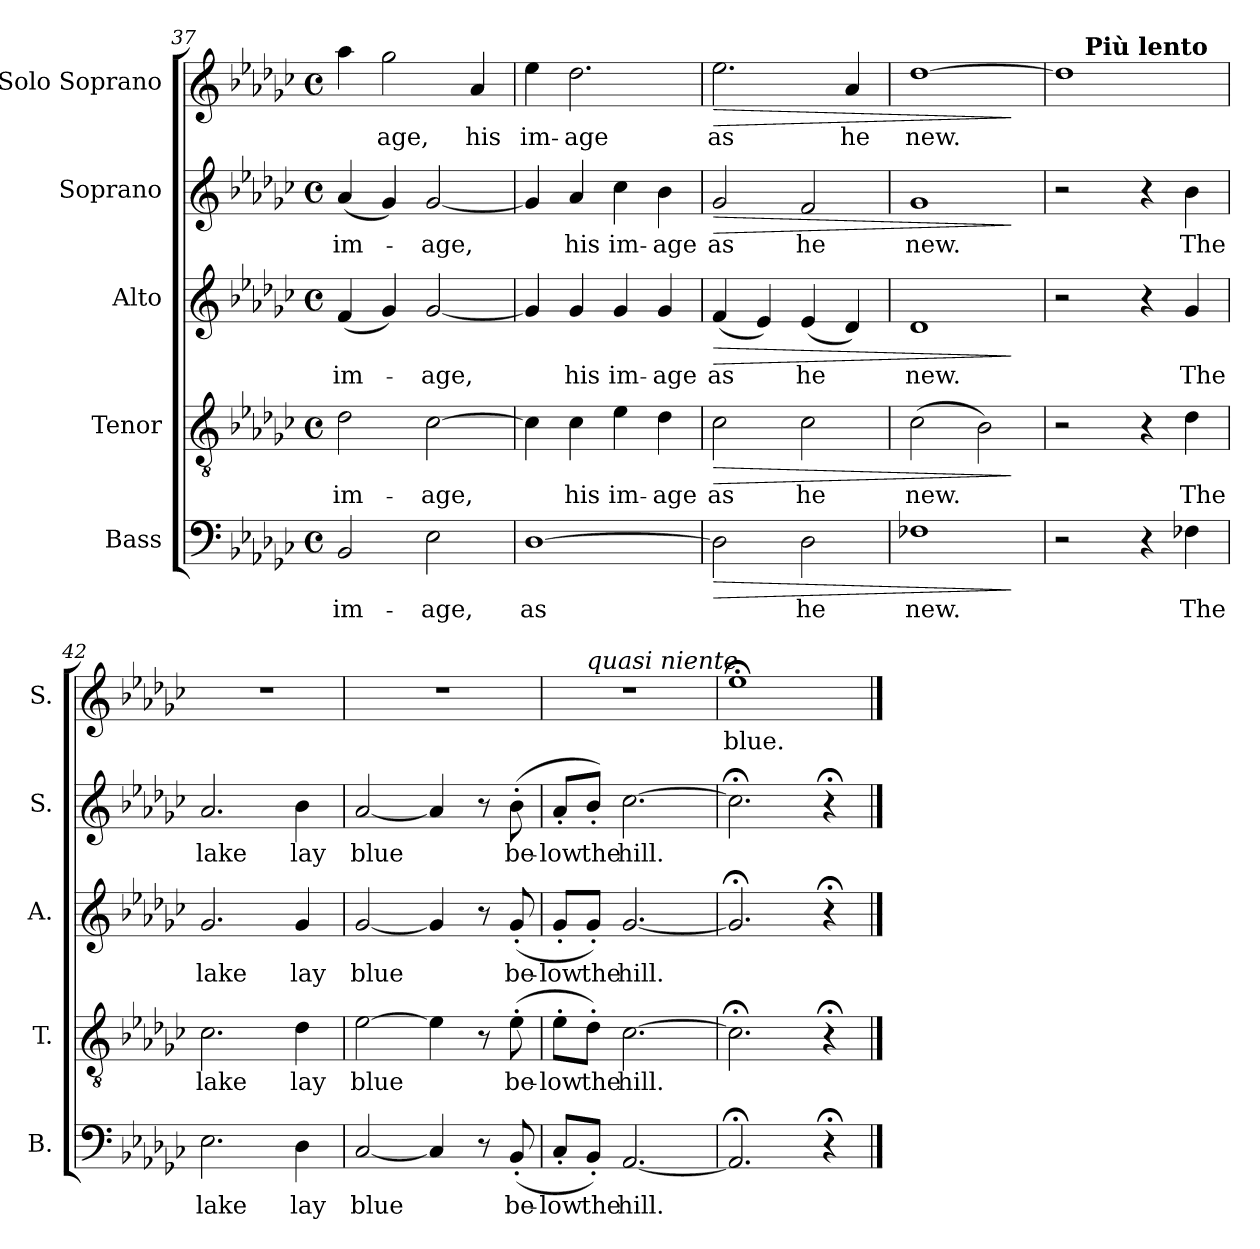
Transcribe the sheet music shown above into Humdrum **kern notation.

**kern	**text	**dynam	**kern	**text	**dynam	**kern	**text	**dynam	**kern	**text	**dynam	**kern	**text	**dynam
*part5	*part5	*part5	*part4	*part4	*part4	*part3	*part3	*part3	*part2	*part2	*part2	*part1	*part1	*part1
*staff5	*staff5	*staff5	*staff4	*staff4	*staff4	*staff3	*staff3	*staff3	*staff2	*staff2	*staff2	*staff1	*staff1	*staff1
*I"Bass	*	*	*I"Tenor	*	*	*I"Alto	*	*	*I"Soprano	*	*	*I"Solo Soprano	*	*
*I'B.	*	*	*I'T.	*	*	*I'A.	*	*	*I'S.	*	*	*I'S.	*	*
*clefF4	*	*	*clefGv2	*	*	*clefG2	*	*	*clefG2	*	*	*clefG2	*	*
*k[b-e-a-d-g-c-]	*	*	*k[b-e-a-d-g-c-]	*	*	*k[b-e-a-d-g-c-]	*	*	*k[b-e-a-d-g-c-]	*	*	*k[b-e-a-d-g-c-]	*	*
*G-:	*	*	*G-:	*	*	*G-:	*	*	*G-:	*	*	*G-:	*	*
*M4/4	*	*	*M4/4	*	*	*M4/4	*	*	*M4/4	*	*	*M4/4	*	*
*met(c)	*	*	*met(c)	*	*	*met(c)	*	*	*met(c)	*	*	*met(c)	*	*
=37	=37	=37	=37	=37	=37	=37	=37	=37	=37	=37	=37	=37	=37	=37
!	!LO:LY:b	!	!	!LO:LY:b	!	!	!LO:LY:b	!	!	!LO:LY:b	!	!	!	!
2BB-/	im-	.	2d-\	im-	.	(<4f/	im-	.	(<4a-/	im-	.	4aa-\	.	.
!	!	!	!	!	!	!	!	!	!	!	!	!	!LO:LY:b	!
.	.	.	.	.	.	4g-/)	.	.	4g-/)	.	.	2gg-\	-age,	.
!	!LO:LY:b	!	!	!LO:LY:b	!	!	!LO:LY:b	!	!	!LO:LY:b	!	!	!	!
2E-\	-age,	.	[2c-\	-age,	.	[2g-/	-age,	.	[2g-/	-age,	.	.	.	.
!	!	!	!	!	!	!	!	!	!	!	!	!	!LO:LY:b	!
.	.	.	.	.	.	.	.	.	.	.	.	4a-/	his	.
=38	=38	=38	=38	=38	=38	=38	=38	=38	=38	=38	=38	=38	=38	=38
!	!LO:LY:b	!	!	!	!	!	!	!	!	!	!	!	!LO:LY:b	!
[1D-	as	.	4c-\]	.	.	4g-/]	.	.	4g-/]	.	.	4ee-\	im-	.
!	!	!	!	!LO:LY:b	!	!	!LO:LY:b	!	!	!LO:LY:b	!	!	!LO:LY:b	!
.	.	.	4c-\	his	.	4g-/	his	.	4a-/	his	.	2.dd-\	-age	.
!	!	!	!	!LO:LY:b	!	!	!LO:LY:b	!	!	!LO:LY:b	!	!	!	!
.	.	.	4e-\	im-	.	4g-/	im-	.	4cc-\	im-	.	.	.	.
!	!	!	!	!LO:LY:b	!	!	!LO:LY:b	!	!	!LO:LY:b	!	!	!	!
.	.	.	4d-\	-age	.	4g-/	-age	.	4b-\	-age	.	.	.	.
!!LO:PB:g=z
=39	=39	=39	=39	=39	=39	=39	=39	=39	=39	=39	=39	=39	=39	=39
!	!	!LO:HP:b	!	!LO:LY:b	!LO:HP:b	!	!LO:LY:b	!LO:HP:b	!	!LO:LY:b	!LO:HP:b	!	!LO:LY:b	!LO:HP:b
2D-\]	.	>	2c-\	as	>	(<4f/	as	>	2g-/	as	>	2.ee-\	as	>
.	.	.	.	.	.	4e-/)	.	.	.	.	.	.	.	.
!	!LO:LY:b	!	!	!LO:LY:b	!	!	!LO:LY:b	!	!	!LO:LY:b	!	!	!	!
2D-\	he	.	2c-\	he	.	(<4e-/	he	.	2f/	he	.	.	.	.
!	!	!	!	!	!	!	!	!	!	!	!	!	!LO:LY:b	!
.	.	.	.	.	.	4d-/)	.	.	.	.	.	4a-/	he	.
=40	=40	=40	=40	=40	=40	=40	=40	=40	=40	=40	=40	=40	=40	=40
!	!LO:LY:b	!	!	!LO:LY:b	!	!	!LO:LY:b	!	!	!LO:LY:b	!	!	!LO:LY:b	!
1F-X	new.	.	(>2c-\	new.	.	1d-	new.	.	1g-	new.	.	[1dd-	new.	.
.	.	.	2B-\)	.	.	.	.	.	.	.	.	.	.	.
.	.	]	.	.	]	.	.	]	.	.	]	.	.	]
=41	=41	=41	=41	=41	=41	=41	=41	=41	=41	=41	=41	=41	=41	=41
*	*	*	*	*	*	*	*	*	*	*	*	*^	*	*
2r	.	.	2r	.	.	2r	.	.	2r	.	.	1dd-]	8ryy	.	.
!	!	!	!	!	!	!	!	!	!	!	!	!	!LO:TX:a:B:t=Più lento	!	!
.	.	.	.	.	.	.	.	.	.	.	.	.	2..ryy	.	.
4r	.	.	4r	.	.	4r	.	.	4r	.	.	.	.	.	.
!	!LO:LY:b	!	!	!LO:LY:b	!	!	!LO:LY:b	!	!	!LO:LY:b	!	!	!	!	!
4F-X\	The	.	4d-\	The	.	4g-/	The	.	4b-\	The	.	.	.	.	.
=42	=42	=42	=42	=42	=42	=42	=42	=42	=42	=42	=42	=42	=42	=42	=42
!	!LO:LY:b	!	!	!LO:LY:b	!	!	!LO:LY:b	!	!	!LO:LY:b	!	!	!	!	!
*	*	*	*	*	*	*	*	*	*	*	*	*v	*v	*	*
2.E-\	lake	.	2.c-\	lake	.	2.g-/	lake	.	2.a-/	lake	.	1r	.	.
!	!LO:LY:b	!	!	!LO:LY:b	!	!	!LO:LY:b	!	!	!LO:LY:b	!	!	!	!
4D-\	lay	.	4d-\	lay	.	4g-/	lay	.	4b-\	lay	.	.	.	.
=43	=43	=43	=43	=43	=43	=43	=43	=43	=43	=43	=43	=43	=43	=43
!	!LO:LY:b	!	!	!LO:LY:b	!	!	!LO:LY:b	!	!	!LO:LY:b	!	!	!	!
[2C-/	blue	.	[2e-\	blue	.	[2g-/	blue	.	[2a-/	blue	.	1r	.	.
4C-/]	.	.	4e-\]	.	.	4g-/]	.	.	4a-/]	.	.	.	.	.
8r	.	.	8r	.	.	8r	.	.	8r	.	.	.	.	.
!	!LO:LY:b	!	!	!LO:LY:b	!	!	!LO:LY:b	!	!	!LO:LY:b	!	!	!	!
(<8BB-'/	be-	.	(>8e-'\	be-	.	(<8g-'/	be-	.	(>8b-'\	be-	.	.	.	.
=44	=44	=44	=44	=44	=44	=44	=44	=44	=44	=44	=44	=44	=44	=44
!	!LO:LY:b	!	!	!LO:LY:b	!	!	!LO:LY:b	!	!	!LO:LY:b	!	!	!	!
*	*	*	*	*	*	*	*	*	*	*	*	*^	*	*
8C-'/L	-low	.	8e-'\L	-low	.	8g-'/L	-low	.	8a-'/L	-low	.	1r	8ryy	.	.
!	!	!	!	!	!	!	!	!	!	!	!	!	!LO:TX:a:i:t=quasi niente	!	!
!	!LO:LY:b	!	!	!LO:LY:b	!	!	!LO:LY:b	!	!	!LO:LY:b	!	!	!	!	!
8BB-'/J)	the	.	8d-'\J)	the	.	8g-'/J)	the	.	8b-'/J)	the	.	.	2..ryy	.	.
!	!LO:LY:b	!	!	!LO:LY:b	!	!	!LO:LY:b	!	!	!LO:LY:b	!	!	!	!	!
[2.AA-/	hill.	.	[2.c-\	hill.	.	[2.g-/	hill.	.	[2.cc-\	hill.	.	.	.	.	.
=45	=45	=45	=45	=45	=45	=45	=45	=45	=45	=45	=45	=45	=45	=45	=45
!	!	!	!	!	!	!	!	!	!	!	!	!	!	!LO:LY:b	!
*	*	*	*	*	*	*	*	*	*	*	*	*v	*v	*	*
2.AA-;/]	.	.	2.c-;<\]	.	.	2.g-;/]	.	.	2.cc-;<\]	.	.	1ee-;<	blue.	.
4r;<	.	.	4r;<	.	.	4r;<	.	.	4r;<	.	.	.	.	.
==	==	==	==	==	==	==	==	==	==	==	==	==	==	==
*-	*-	*-	*-	*-	*-	*-	*-	*-	*-	*-	*-	*-	*-	*-
